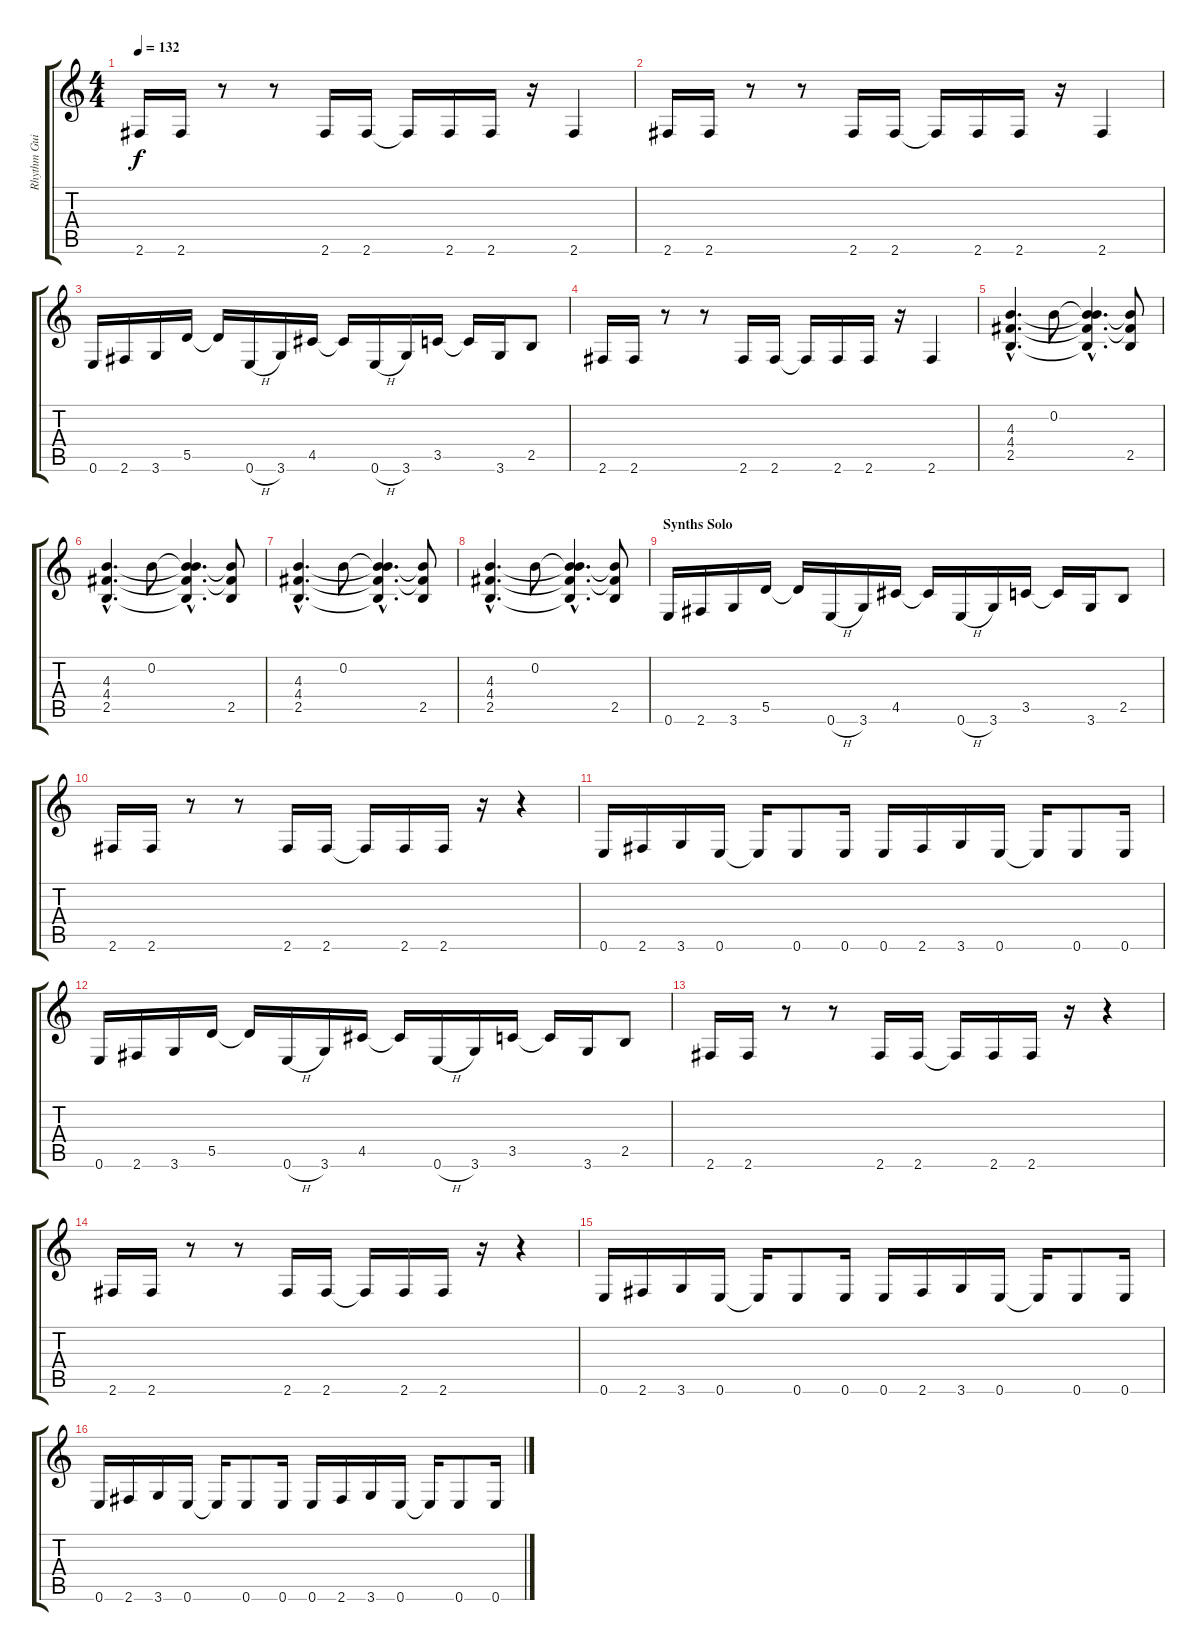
\track ("Rhythm Guitar" "Rhythm Gui") {instrument distortionguitar}
\staff {score tabs}
\tuning (E4 B3 G3 D3 A2 E2) {hide}
\ts (4 4)
\tempo 132
\clef g2
\ks c
2.6.16{dy f} 2.6.16 r.8 r.8 2.6.16 2.6.16 2.6{t}.16 2.6.16 2.6.16 r.16 2.6.4 |
2.6.16 2.6.16 r.8 r.8 2.6.16 2.6.16 2.6{t}.16 2.6.16 2.6.16 r.16 2.6.4 |
0.6.16 2.6.16 3.6.16 5.5.16 5.5{t}.16 0.6{h}.16 3.6.16 4.5.16 4.5{t}.16 0.6{h}.16 3.6.16 3.5.16 3.5{t}.16 3.6.16 2.5.8 |
2.6.16 2.6.16 r.8 r.8 2.6.16 2.6.16 2.6{t}.16 2.6.16 2.6.16 r.16 2.6.4 |
(4.3{hac} 4.4{hac} 2.5{hac}).4{d} 0.2.8 (0.2{hac t} 4.3{hac t} 4.4{hac t} 2.5{hac t}).4{d} (4.3{t} 4.4{t} 2.5).8 |
(4.3{hac} 4.4{hac} 2.5{hac}).4{d} 0.2.8 (0.2{hac t} 4.3{hac t} 4.4{hac t} 2.5{hac t}).4{d} (4.3{t} 4.4{t} 2.5).8 |
(4.3{hac} 4.4{hac} 2.5{hac}).4{d} 0.2.8 (0.2{hac t} 4.3{hac t} 4.4{hac t} 2.5{hac t}).4{d} (4.3{t} 4.4{t} 2.5).8 |
(4.3{hac} 4.4{hac} 2.5{hac}).4{d} 0.2.8 (0.2{hac t} 4.3{hac t} 4.4{hac t} 2.5{hac t}).4{d} (4.3{t} 4.4{t} 2.5).8 |
\section ("" "Synths Solo")
0.6.16 2.6.16 3.6.16 5.5.16 5.5{t}.16 0.6{h}.16 3.6.16 4.5.16 4.5{t}.16 0.6{h}.16 3.6.16 3.5.16 3.5{t}.16 3.6.16 2.5.8 |
2.6.16 2.6.16 r.8 r.8 2.6.16 2.6.16 2.6{t}.16 2.6.16 2.6.16 r.16 r.4 |
0.6.16 2.6.16 3.6.16 0.6.16 0.6{t}.16 0.6.8 0.6.16 0.6.16 2.6.16 3.6.16 0.6.16 0.6{t}.16 0.6.8 0.6.16 |
0.6.16 2.6.16 3.6.16 5.5.16 5.5{t}.16 0.6{h}.16 3.6.16 4.5.16 4.5{t}.16 0.6{h}.16 3.6.16 3.5.16 3.5{t}.16 3.6.16 2.5.8 |
2.6.16 2.6.16 r.8 r.8 2.6.16 2.6.16 2.6{t}.16 2.6.16 2.6.16 r.16 r.4 |
2.6.16 2.6.16 r.8 r.8 2.6.16 2.6.16 2.6{t}.16 2.6.16 2.6.16 r.16 r.4 |
0.6.16 2.6.16 3.6.16 0.6.16 0.6{t}.16 0.6.8 0.6.16 0.6.16 2.6.16 3.6.16 0.6.16 0.6{t}.16 0.6.8 0.6.16 |
0.6.16 2.6.16 3.6.16 0.6.16 0.6{t}.16 0.6.8 0.6.16 0.6.16 2.6.16 3.6.16 0.6.16 0.6{t}.16 0.6.8 0.6.16
